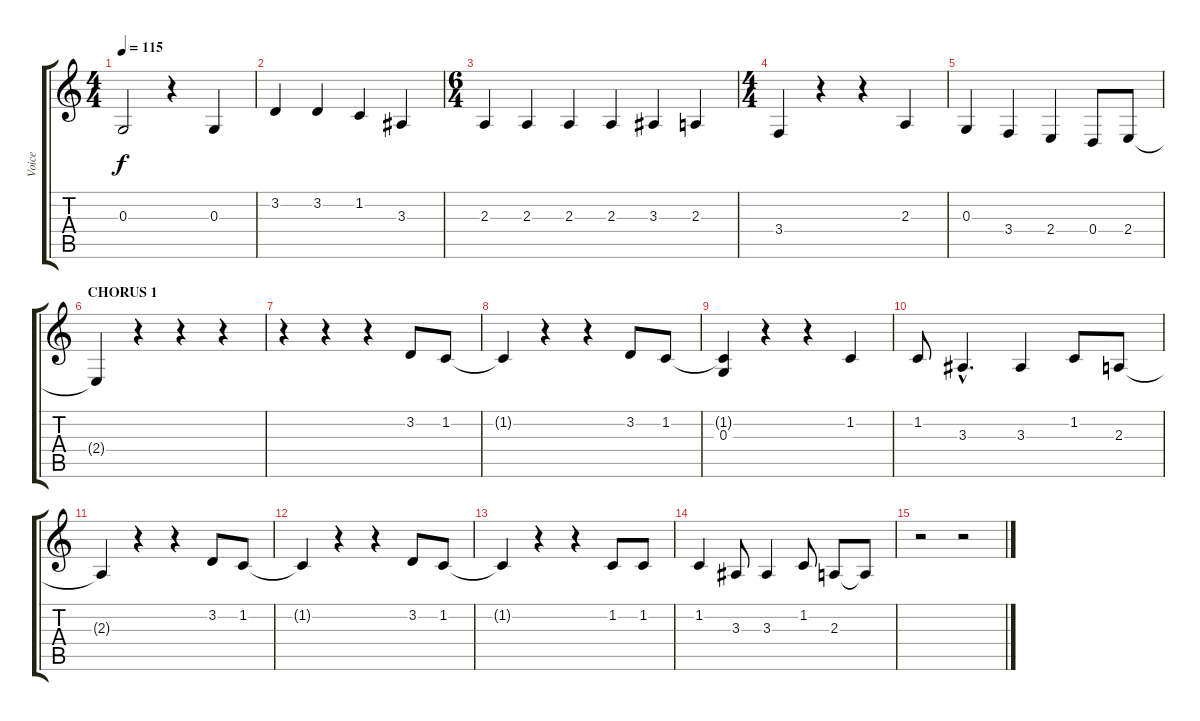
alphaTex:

\track ("Voice" "Voice") {instrument tenorsax}
\staff {score tabs}
\tuning (E4 B3 G3 D3 A2 E2) {hide}
\ts (4 4)
\tempo 115
\clef g2
\ks c
0.3{t}.2{dy f} r.4 0.3.4 |
3.2.4 3.2.4 1.2.4 3.3.4 |
\ts (6 4)
2.3.4 2.3.4 2.3.4 2.3.4 3.3.4 2.3.4 |
\ts (4 4)
3.4.4 r.4 r.4 2.3.4 |
0.3.4 3.4.4 2.4.4 0.4.8 2.4.8 |
\section ("" "CHORUS 1")
2.4{t}.4 r.4 r.4 r.4 |
r.4 r.4 r.4 3.2.8 1.2.8 |
1.2{t}.4 r.4 r.4 3.2.8 1.2.8 |
(1.2{t} 0.3).4 r.4 r.4 1.2.4 |
1.2.8 3.3{hac}.4{d} 3.3.4 1.2.8 2.3.8 |
2.3{t}.4 r.4 r.4 3.2.8 1.2.8 |
1.2{t}.4 r.4 r.4 3.2.8 1.2.8 |
1.2{t}.4 r.4 r.4 1.2.8 1.2.8 |
1.2.4 3.3.8 3.3.4 1.2.8 2.3.8 2.3{t}.8 |
r.2 r.2
